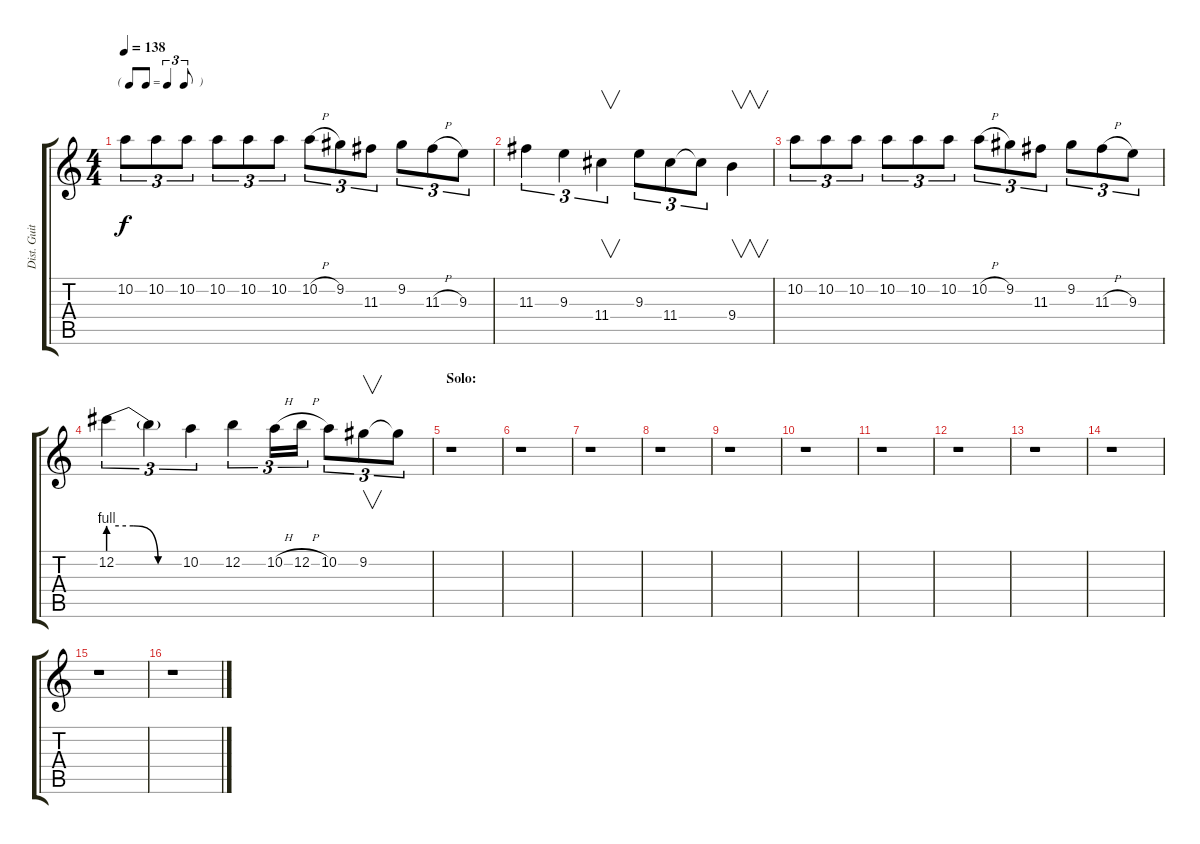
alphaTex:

\track ("Dist. Guitar 1" "Dist. Guit") {instrument overdrivenguitar}
\staff {score tabs}
\tuning (E4 B3 G3 D3 A2 E2) {hide}
\ts (4 4)
\tf triplet8th
\tempo 138
\clef g2
\ks c
10.2.8{tu (3 2) dy f} 10.2.8{tu (3 2)} 10.2.8{tu (3 2)} 10.2.8{tu (3 2)} 10.2.8{tu (3 2)} 10.2.8{tu (3 2)} 10.2{h}.8{tu (3 2)} 9.2.8{tu (3 2)} 11.3.8{tu (3 2)} 9.2.8{tu (3 2)} 11.3{h}.8{tu (3 2)} 9.3.8{tu (3 2)} |
11.3.4{tu (3 2)} 9.3.4{tu (3 2)} 11.4.4{v tu (3 2)} 9.3.8{tu (3 2)} 11.4.8{tu (3 2)} 11.4{t}.8{tu (3 2)} 9.4.4{v} |
10.2.8{tu (3 2)} 10.2.8{tu (3 2)} 10.2.8{tu (3 2)} 10.2.8{tu (3 2)} 10.2.8{tu (3 2)} 10.2.8{tu (3 2)} 10.2{h}.8{tu (3 2)} 9.2.8{tu (3 2)} 11.3.8{tu (3 2)} 9.2.8{tu (3 2)} 11.3{h}.8{tu (3 2)} 9.3.8{tu (3 2)} |
12.2{be (custom 0 4 20 4 40 0 60 0)}.4{tu (3 2)} 12.2{t}.4{tu (3 2)} 10.2.4{tu (3 2)} 12.2.4{tu (3 2)} 10.2{h}.16{tu (3 2)} 12.2{h}.16{tu (3 2)} 10.2.8{tu (3 2)} 9.2.8{v tu (3 2)} 9.2{t}.8{tu (3 2)} |
\section ("" "Solo:")
r.1 |
r.1 |
r.1 |
r.1 |
r.1 |
r.1 |
r.1 |
r.1 |
r.1 |
r.1 |
r.1 |
r.1
